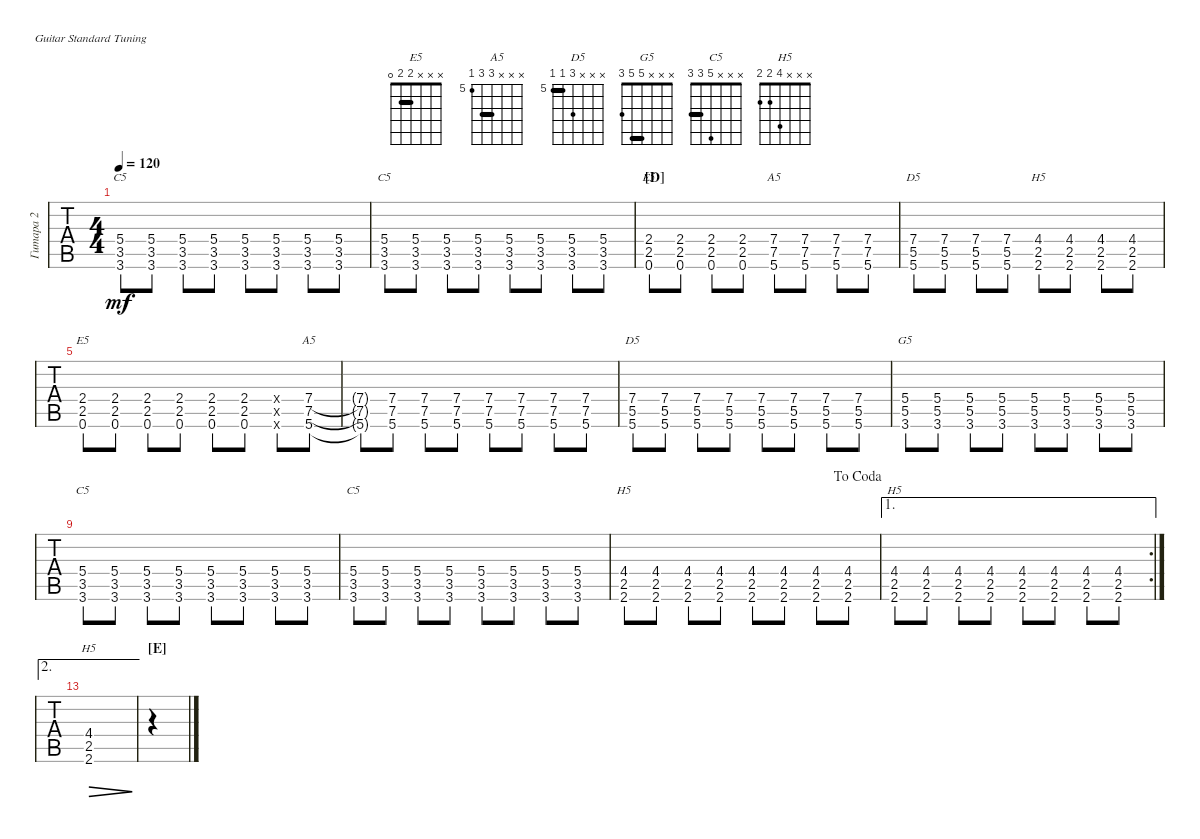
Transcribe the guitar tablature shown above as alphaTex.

\defaultSystemsLayout 4
\bracketExtendMode groupsimilarinstruments
\multiTrackTrackNamePolicy hidden
\firstSystemTrackNameMode fullname
\otherSystemsTrackNameMode fullname
\otherSystemsTrackNameOrientation horizontal
\defaultBarNumberDisplay FirstOfSystem
\track ("Гитара 2" "E-Gt") {multiBarRest instrument distortionguitar}
\staff {tabs}
\tuning (E4 B3 G3 D3 A2 E2)
\chord ("E5" x x x 2 2 0) {barre 2}
\chord ("A5" x x x 7 7 5) {firstfret 5 barre 7}
\chord ("D5" x x x 7 5 5) {firstfret 5 barre 5}
\chord ("G5" x x x 5 5 3) {barre 5}
\chord ("C5" x x x 5 3 3) {barre 3}
\chord ("H5" x x x 4 2 2)
\ts (4 4)
\tempo 120
\clef g2
\ks eminor
(5.4 3.5 3.6).8{ch "C5" dy mf} (5.4 3.5 3.6).8 (5.4 3.5 3.6).8 (5.4 3.5 3.6).8 (5.4 3.5 3.6).8 (5.4 3.5 3.6).8 (5.4 3.5 3.6).8 (5.4 3.5 3.6).8 |
(5.4 3.5 3.6).8{ch "C5"} (5.4 3.5 3.6).8 (5.4 3.5 3.6).8 (5.4 3.5 3.6).8 (5.4 3.5 3.6).8 (5.4 3.5 3.6).8 (5.4 3.5 3.6).8 (5.4 3.5 3.6).8 |
\section ("D" "")
(0.6 2.5 2.4).8{ch "E5"} (0.6 2.5 2.4).8 (0.6 2.5 2.4).8 (0.6 2.5 2.4).8 (7.5 5.6 7.4).8{ch "A5"} (7.5 5.6 7.4).8 (7.5 5.6 7.4).8 (7.5 5.6 7.4).8 |
(7.4 5.5 5.6).8{ch "D5"} (7.4 5.5 5.6).8 (7.4 5.5 5.6).8 (7.4 5.5 5.6).8 (2.6 2.5 4.4).8{ch "H5"} (2.6 2.5 4.4).8 (2.6 2.5 4.4).8 (2.6 2.5 4.4).8 |
(0.6 2.5 2.4).8{ch "E5"} (0.6 2.5 2.4).8 (0.6 2.5 2.4).8 (0.6 2.5 2.4).8 (0.6 2.5 2.4).8 (0.6 2.5 2.4).8 (0.6{x} 2.5{x} 2.4{x}).8 (7.5 5.6 7.4).8{ch "A5"} |
(7.5{t} 5.6{t} 7.4{t}).8 (7.5 5.6 7.4).8 (7.5 5.6 7.4).8 (7.5 5.6 7.4).8 (7.5 5.6 7.4).8 (7.5 5.6 7.4).8 (7.5 5.6 7.4).8 (7.5 5.6 7.4).8 |
(7.4 5.5 5.6).8{ch "D5"} (7.4 5.5 5.6).8 (7.4 5.5 5.6).8 (7.4 5.5 5.6).8 (7.4 5.5 5.6).8 (7.4 5.5 5.6).8 (7.4 5.5 5.6).8 (7.4 5.5 5.6).8 |
(5.5 3.6 5.4).8{ch "G5"} (5.5 3.6 5.4).8 (5.5 3.6 5.4).8 (5.5 3.6 5.4).8 (5.5 3.6 5.4).8 (5.5 3.6 5.4).8 (5.5 3.6 5.4).8 (5.5 3.6 5.4).8 |
(5.4 3.5 3.6).8{ch "C5"} (5.4 3.5 3.6).8 (5.4 3.5 3.6).8 (5.4 3.5 3.6).8 (5.4 3.5 3.6).8 (5.4 3.5 3.6).8 (5.4 3.5 3.6).8 (5.4 3.5 3.6).8 |
(5.4 3.5 3.6).8{ch "C5"} (5.4 3.5 3.6).8 (5.4 3.5 3.6).8 (5.4 3.5 3.6).8 (5.4 3.5 3.6).8 (5.4 3.5 3.6).8 (5.4 3.5 3.6).8 (5.4 3.5 3.6).8 |
\jump dacoda
(4.4 2.5 2.6).8{ch "H5"} (4.4 2.5 2.6).8 (4.4 2.5 2.6).8 (4.4 2.5 2.6).8 (4.4 2.5 2.6).8 (4.4 2.5 2.6).8 (4.4 2.5 2.6).8 (4.4 2.5 2.6).8 |
\ae 1
\rc 2
(4.4 2.5 2.6).8{ch "H5"} (4.4 2.5 2.6).8 (4.4 2.5 2.6).8 (4.4 2.5 2.6).8 (4.4 2.5 2.6).8 (4.4 2.5 2.6).8 (4.4 2.5 2.6).8 (4.4 2.5 2.6).8 |
\ae 2
(4.4 2.5 2.6).1{ch "H5" dec} |
\section ("E" "")
